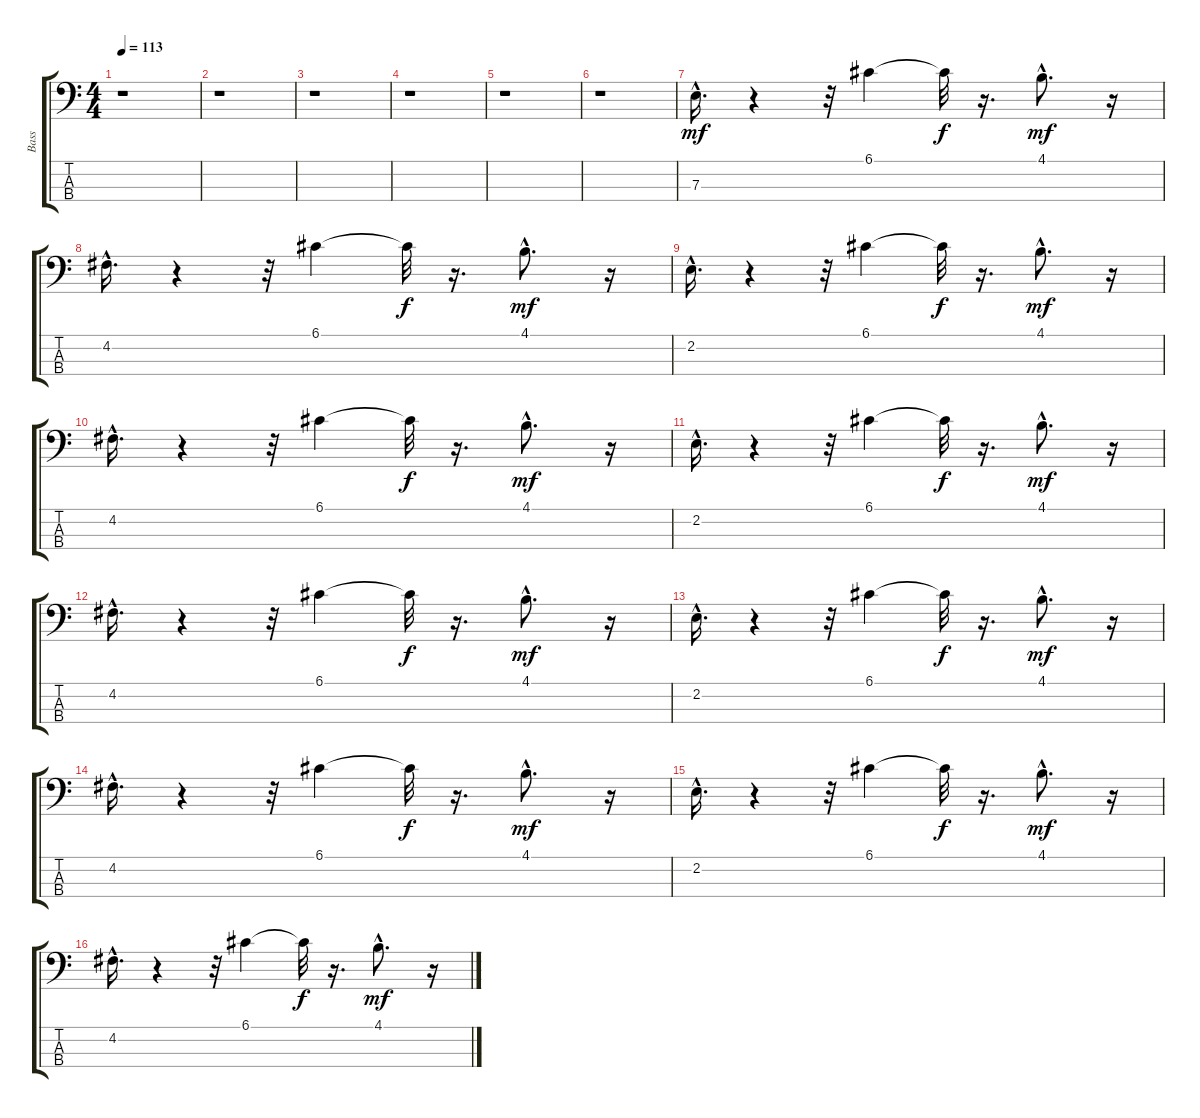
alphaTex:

\track ("Bass" "Bass") {instrument fretlessbass}
\staff {score tabs}
\tuning (G2 D2 A1 E1) {hide}
\ts (4 4)
\tempo 113
\clef f4
\ks c
r.1{dy mf instrument fretlessbass} |
r.1 |
r.1 |
r.1 |
r.1 |
r.1 |
7.3{hac}.16{d} r.4 r.32 6.1.4 6.1{t}.32{dy f} r.16{d} 4.1{hac}.8{d dy mf} r.16 |
4.2{hac}.16{d} r.4 r.32 6.1.4 6.1{t}.32{dy f} r.16{d} 4.1{hac}.8{d dy mf} r.16 |
2.2{hac}.16{d} r.4 r.32 6.1.4 6.1{t}.32{dy f} r.16{d} 4.1{hac}.8{d dy mf} r.16 |
4.2{hac}.16{d} r.4 r.32 6.1.4 6.1{t}.32{dy f} r.16{d} 4.1{hac}.8{d dy mf} r.16 |
2.2{hac}.16{d} r.4 r.32 6.1.4 6.1{t}.32{dy f} r.16{d} 4.1{hac}.8{d dy mf} r.16 |
4.2{hac}.16{d} r.4 r.32 6.1.4 6.1{t}.32{dy f} r.16{d} 4.1{hac}.8{d dy mf} r.16 |
2.2{hac}.16{d} r.4 r.32 6.1.4 6.1{t}.32{dy f} r.16{d} 4.1{hac}.8{d dy mf} r.16 |
4.2{hac}.16{d} r.4 r.32 6.1.4 6.1{t}.32{dy f} r.16{d} 4.1{hac}.8{d dy mf} r.16 |
2.2{hac}.16{d} r.4 r.32 6.1.4 6.1{t}.32{dy f} r.16{d} 4.1{hac}.8{d dy mf} r.16 |
4.2{hac}.16{d} r.4 r.32 6.1.4 6.1{t}.32{dy f} r.16{d} 4.1{hac}.8{d dy mf} r.16
